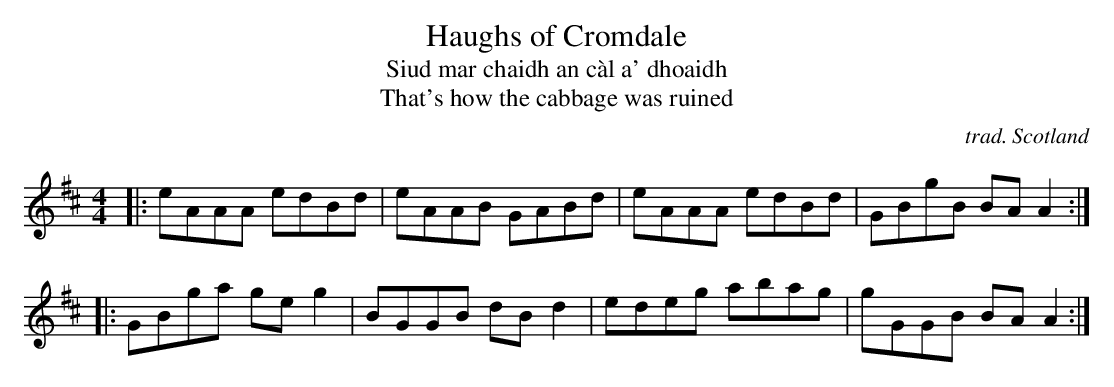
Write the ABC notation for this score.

X:1
T: Haughs of Cromdale
T: Siud mar chaidh an c\`al a' dhoaidh
T: That's how the cabbage was ruined
C: trad. Scotland
M: 4/4
L: 1/8
K: Amix
|: eAAA edBd | eAAB GABd | eAAA edBd | GBgB BAA2 :|
|: GBga geg2 | BGGB dBd2 | edeg abag | gGGB BAA2 :|
